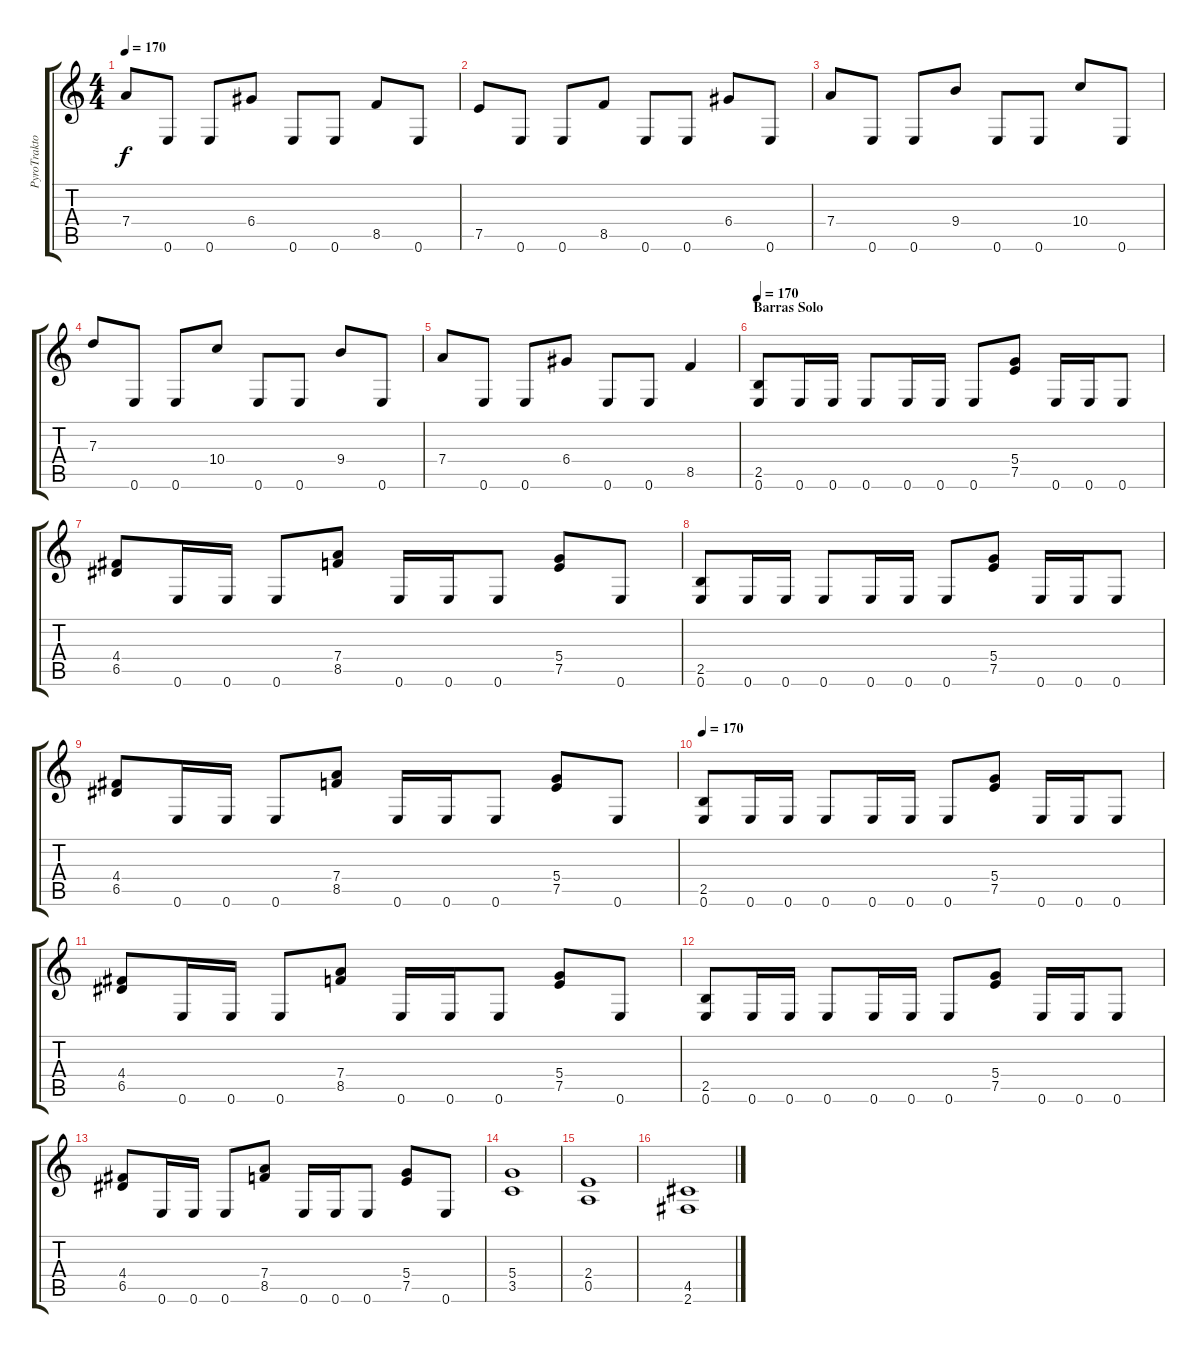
\track ("PyroTraktor" "PyroTrakto") {instrument distortionguitar}
\staff {score tabs}
\tuning (E4 B3 G3 D3 A2 E2) {hide}
\ts (4 4)
\tempo 170
\clef g2
\ks c
7.4.8{dy f} 0.6.8 0.6.8 6.4.8 0.6.8 0.6.8 8.5.8 0.6.8 |
7.5.8 0.6.8 0.6.8 8.5.8 0.6.8 0.6.8 6.4.8 0.6.8 |
7.4.8 0.6.8 0.6.8 9.4.8 0.6.8 0.6.8 10.4.8 0.6.8 |
7.3.8 0.6.8 0.6.8 10.4.8 0.6.8 0.6.8 9.4.8 0.6.8 |
7.4.8 0.6.8 0.6.8 6.4.8 0.6.8 0.6.8 8.5.4 |
\section ("" "Barras Solo")
\tempo 170
(2.5 0.6).8{balance 8} 0.6.16 0.6.16 0.6.8 0.6.16 0.6.16 0.6.8 (5.4 7.5).8 0.6.16 0.6.16 0.6.8 |
(4.4 6.5).8 0.6.16 0.6.16 0.6.8 (7.4 8.5).8 0.6.16 0.6.16 0.6.8 (5.4 7.5).8 0.6.8 |
(2.5 0.6).8 0.6.16 0.6.16 0.6.8 0.6.16 0.6.16 0.6.8 (5.4 7.5).8 0.6.16 0.6.16 0.6.8 |
(4.4 6.5).8 0.6.16 0.6.16 0.6.8 (7.4 8.5).8 0.6.16 0.6.16 0.6.8 (5.4 7.5).8 0.6.8 |
\tempo 170
(2.5 0.6).8 0.6.16 0.6.16 0.6.8 0.6.16 0.6.16 0.6.8 (5.4 7.5).8 0.6.16 0.6.16 0.6.8 |
(4.4 6.5).8 0.6.16 0.6.16 0.6.8 (7.4 8.5).8 0.6.16 0.6.16 0.6.8 (5.4 7.5).8 0.6.8 |
(2.5 0.6).8 0.6.16 0.6.16 0.6.8 0.6.16 0.6.16 0.6.8 (5.4 7.5).8 0.6.16 0.6.16 0.6.8 |
(4.4 6.5).8 0.6.16 0.6.16 0.6.8 (7.4 8.5).8 0.6.16 0.6.16 0.6.8 (5.4 7.5).8 0.6.8 |
(5.4 3.5).1 |
(2.4 0.5).1 |
(4.5 2.6).1
